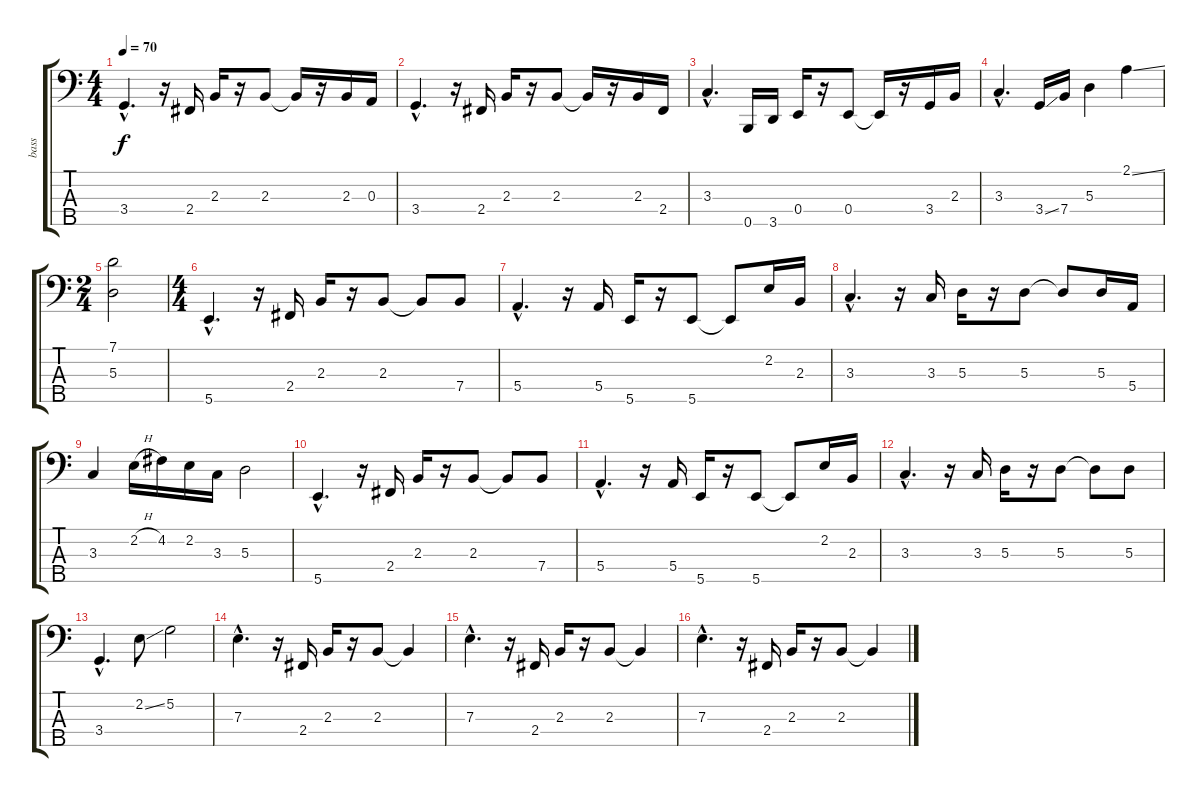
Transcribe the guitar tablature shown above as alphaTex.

\track ("bass" "bass") {instrument electricbassfinger}
\staff {score tabs}
\tuning (G2 D2 A1 E1 B0) {hide}
\ts (4 4)
\tempo 70
\clef f4
\ks c
3.4{hac}.4{d dy f} r.16 2.4.16 2.3.16 r.16 2.3.8 2.3{t}.16 r.16 2.3.16 0.3.16 |
3.4{hac}.4{d} r.16 2.4.16 2.3.16 r.16 2.3.8 2.3{t}.16 r.16 2.3.16 2.4.16 |
3.3{hac}.4{d} 0.5.16 3.5.16 0.4.16 r.16 0.4.8 0.4{t}.16 r.16 3.4.16 2.3.16 |
3.3{hac}.4{d} 3.4{ss}.16 7.4.16 5.3.4 2.1{ss}.4 |
\ts (2 4)
(7.1 5.3).2 |
\ts (4 4)
5.5{hac}.4{d} r.16 2.4.16 2.3.16 r.16 2.3.8 2.3{t}.8 7.4.8 |
5.4{hac}.4{d} r.16 5.4.16 5.5.16 r.16 5.5.8 5.5{t}.8 2.2.16 2.3.16 |
3.3{hac}.4{d} r.16 3.3.16 5.3.16 r.16 5.3.8 5.3{t}.8 5.3.16 5.4.16 |
3.3.4 2.2{h}.16 4.2.16 2.2.16 3.3.16 5.3.2 |
5.5{hac}.4{d} r.16 2.4.16 2.3.16 r.16 2.3.8 2.3{t}.8 7.4.8 |
5.4{hac}.4{d} r.16 5.4.16 5.5.16 r.16 5.5.8 5.5{t}.8 2.2.16 2.3.16 |
3.3{hac}.4{d} r.16 3.3.16 5.3.16 r.16 5.3.8 5.3{t}.8 5.3.8 |
3.4{hac}.4{d} 2.2{ss}.8 5.2.2 |
7.3{hac}.4{d} r.16 2.4.16 2.3.16 r.16 2.3.8 2.3{t}.4 |
7.3{hac}.4{d} r.16 2.4.16 2.3.16 r.16 2.3.8 2.3{t}.4 |
7.3{hac}.4{d} r.16 2.4.16 2.3.16 r.16 2.3.8 2.3{t}.4
